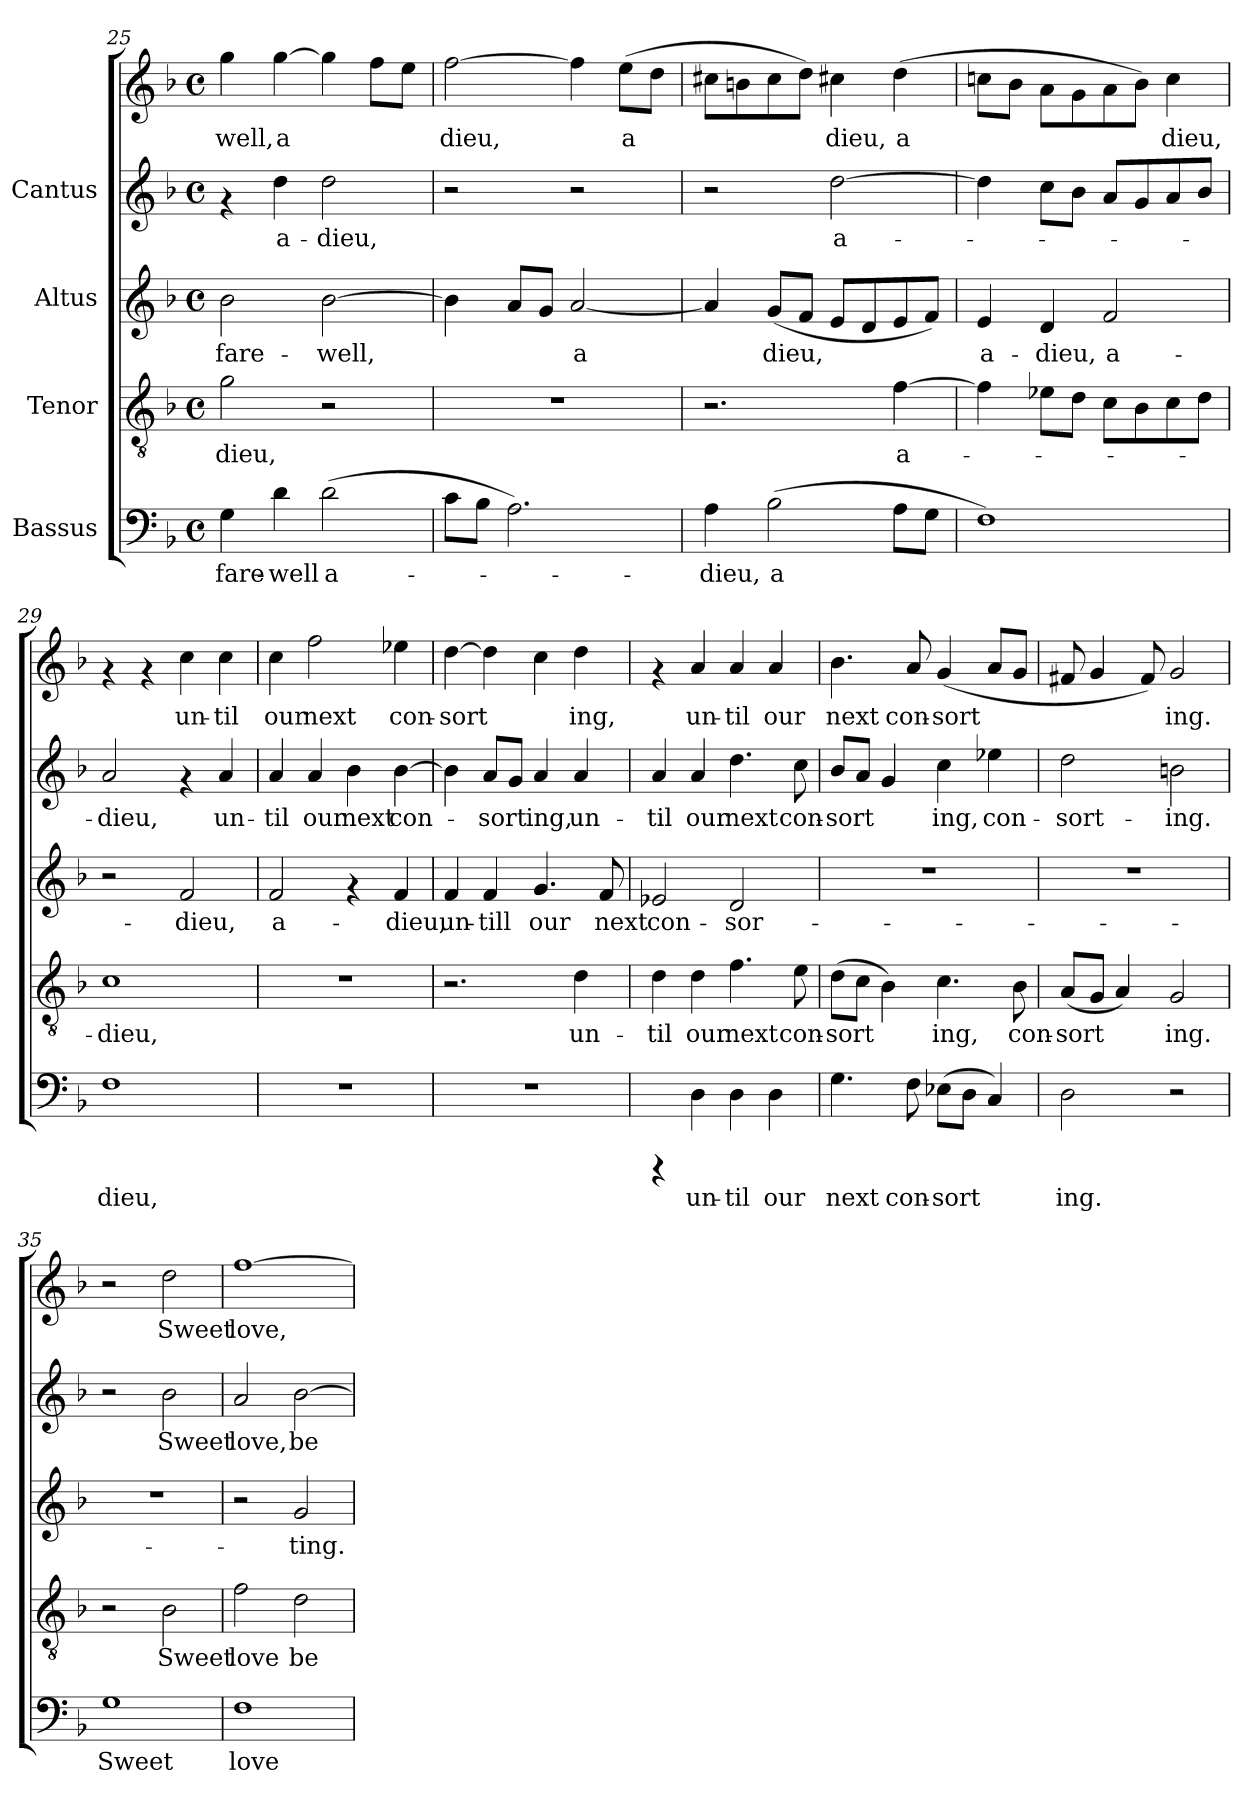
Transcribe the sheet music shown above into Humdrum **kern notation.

**kern	**text	**kern	**text	**kern	**text	**kern	**text	**kern	**text
*part4	*part4	*part3	*part3	*part2	*part2	*part1	*part1	*part1	*part1
*staff5	*staff5	*staff4	*staff4	*staff3	*staff3	*staff2	*staff2	*staff1	*staff1
*I"Bassus	*	*I"Tenor	*	*I"Altus	*	*I"Cantus	*	*	*
*clefF4	*	*clefGv2	*	*clefG2	*	*clefG2	*	*clefG2	*
*k[b-]	*	*k[b-]	*	*k[b-]	*	*k[b-]	*	*k[b-]	*
*F:	*	*F:	*	*F:	*	*F:	*	*F:	*
*M4/4	*	*M4/4	*	*M4/4	*	*M4/4	*	*M4/4	*
*met(c)	*	*met(c)	*	*met(c)	*	*met(c)	*	*met(c)	*
=25	=25	=25	=25	=25	=25	=25	=25	=25	=25
!	!LO:LY:b:cj	!	!LO:LY:b:cj	!	!LO:LY:b:cj	!	!	!	!LO:LY:b:cj
4G\	fare-	2g\	-dieu,	2b-\	fare-	4rf	.	4gg\	well,
!	!LO:LY:b:cj	!	!	!	!	!	!LO:LY:b:cj	!	!LO:LY:b:cj
4d\	-well	.	.	.	.	4dd\	-a-	[>4gg\	a-
!	!LO:LY:b:cj	!	!	!	!LO:LY:b:cj	!	!LO:LY:b:cj	!	!LO:LY:b:cj
(>2d\	a-	2r	.	[>2b-\	-well,	2dd\	-dieu,	4gg\]	--
!	!	!	!	!	!	!	!	!	!LO:LY:b:cj
.	.	.	.	.	.	.	.	8ff\L	--
!	!	!	!	!	!	!	!	!	!LO:LY:b:cj
.	.	.	.	.	.	.	.	8ee\J	--
=26	=26	=26	=26	=26	=26	=26	=26	=26	=26
!	!	!	!	!	!LO:LY:b:cj	!	!	!	!LO:LY:b:cj
8c\L	.	1r	.	4b-\]	.	2r	.	[>2ff\	dieu,
8B-\J	.	.	.	.	.	.	.	.	.
!	!	!	!	!	!LO:LY:b:cj	!	!	!	!
2.A\)	.	.	.	8a/L	.	.	.	.	.
!	!	!	!	!	!LO:LY:b:cj	!	!	!	!
.	.	.	.	8g/J	.	.	.	.	.
!	!	!	!	!	!LO:LY:b:cj	!	!	!	!LO:LY:b:cj
.	.	.	.	[<2a/	a-	2r	.	4ff\]	.
!	!	!	!	!	!	!	!	!	!LO:LY:b:cj
.	.	.	.	.	.	.	.	(>8ee\L	a-
!	!	!	!	!	!	!	!	!	!LO:LY:b:cj
.	.	.	.	.	.	.	.	8dd\J	--
=27	=27	=27	=27	=27	=27	=27	=27	=27	=27
!	!LO:LY:b:cj	!	!	!	!LO:LY:b:cj	!	!	!	!LO:LY:b:cj
4A\	-dieu,	2.r	.	4a/]	-	2r	.	8cc#X\L	-
!	!	!	!	!	!	!	!	!	!LO:LY:b:cj
.	.	.	.	.	.	.	.	8bn\	.
!	!LO:LY:b:cj	!	!	!	!LO:LY:b:cj	!	!	!	!LO:LY:b:cj
(>2B-\	a-	.	.	(<8g/L	dieu,	.	.	8cc#\	.
!	!	!	!	!	!LO:LY:b:cj	!	!	!	!LO:LY:b:cj
.	.	.	.	8f/J	.	.	.	8dd\J)	.
!	!	!	!	!	!LO:LY:b:cj	!	!LO:LY:b:cj	!	!LO:LY:b:cj
.	.	.	.	8e/L	.	[>2dd\	-a-	4cc#X\	dieu,
!	!	!	!	!	!LO:LY:b:cj	!	!	!	!
.	.	.	.	8d/	.	.	.	.	.
!	!LO:LY:b:cj	!	!LO:LY:b:cj	!	!LO:LY:b:cj	!	!	!	!LO:LY:b:cj
8A\L	--	[>4f\	a-	8e/	.	.	.	(>4dd\	a-
!	!LO:LY:b:cj	!	!	!	!LO:LY:b:cj	!	!	!	!
8G\J	--	.	.	8f/J)	.	.	.	.	.
!!LO:LB:g=z
=28	=28	=28	=28	=28	=28	=28	=28	=28	=28
!	!	!	!	!	!LO:LY:b:cj	!	!	!	!LO:LY:b:cj
1F)	.	4f\]	.	4e/	a-	4dd\]	.	8ccn\L	-
!	!	!	!	!	!	!	!	!	!LO:LY:b:cj
.	.	.	.	.	.	.	.	8b-\J	.
!	!	!	!	!	!LO:LY:b:cj	!	!	!	!LO:LY:b:cj
.	.	8e-X\L	.	4d/	-dieu,	8cc\L	.	8a\L	.
!	!	!	!	!	!	!	!	!	!LO:LY:b:cj
.	.	8d\J	.	.	.	8b-\J	.	8g\	.
!	!	!	!	!	!LO:LY:b:cj	!	!	!	!LO:LY:b:cj
.	.	8c\L	.	2f/	a-	8a/L	.	8a\	.
!	!	!	!	!	!	!	!	!	!LO:LY:b:cj
.	.	8B-\	.	.	.	8g/	.	8b-\J)	.
!	!	!	!	!	!	!	!	!	!LO:LY:b:cj
.	.	8c\	.	.	.	8a/	.	4cc\	dieu,
.	.	8d\J	.	.	.	8b-/J	.	.	.
=29	=29	=29	=29	=29	=29	=29	=29	=29	=29
!	!LO:LY:b:cj	!	!LO:LY:b:cj	!	!	!	!LO:LY:b:cj	!	!
1F	-dieu,	1c	-dieu,	2r	.	2a/	dieu,	4rf	.
.	.	.	.	.	.	.	.	4rf	.
!	!	!	!	!	!LO:LY:b:cj	!	!	!	!LO:LY:b:cj
.	.	.	.	2f/	-dieu,	4rf	.	4cc\	un-
!	!	!	!	!	!	!	!LO:LY:b:cj	!	!LO:LY:b:cj
.	.	.	.	.	.	4a/	un-	4cc\	-til
=30	=30	=30	=30	=30	=30	=30	=30	=30	=30
!	!	!	!	!	!LO:LY:b:cj	!	!LO:LY:b:cj	!	!LO:LY:b:cj
1r	.	1r	.	2f/	a-	4a/	-til	4cc\	-our
!	!	!	!	!	!	!	!LO:LY:b:cj	!	!LO:LY:b:cj
.	.	.	.	.	.	4a/	our	2ff\	next
!	!	!	!	!	!	!	!LO:LY:b:cj	!	!
.	.	.	.	4rf	.	4b-\	next	.	.
!	!	!	!	!	!LO:LY:b:cj	!	!LO:LY:b:cj	!	!LO:LY:b:cj
.	.	.	.	4f/	-dieu,	[>4b-\	con-	4ee-X\	con-
=31	=31	=31	=31	=31	=31	=31	=31	=31	=31
!	!	!	!	!	!LO:LY:b:cj	!	!LO:LY:b:cj	!	!LO:LY:b:cj
1r	.	2.r	.	4f/	un-	4b-\]	.	[>4dd\	-sort-
!	!	!	!	!	!LO:LY:b:cj	!	!LO:LY:b:cj	!	!LO:LY:b:cj
.	.	.	.	4f/	-till	8a/L	sort-	4dd\]	-
!	!	!	!	!	!	!	!LO:LY:b:cj	!	!
.	.	.	.	.	.	8g/J	-	.	.
!	!	!	!	!	!LO:LY:b:cj	!	!LO:LY:b:cj	!	!LO:LY:b:cj
.	.	.	.	4.g/	our	4a/	ing,	4cc\	.
!	!	!	!LO:LY:b:cj	!	!	!	!LO:LY:b:cj	!	!LO:LY:b:cj
.	.	4d\	un-	.	.	4a/	un-	4dd\	ing,
!	!	!	!	!	!LO:LY:b:cj	!	!	!	!
.	.	.	.	8f/	next	.	.	.	.
=32	=32	=32	=32	=32	=32	=32	=32	=32	=32
!	!	!	!LO:LY:b:cj	!	!LO:LY:b:cj	!	!LO:LY:b:cj	!	!
4rCCC	.	4d\	-til	2e-X/	con-	4a/	til	4rf	.
!	!LO:LY:b:cj	!	!LO:LY:b:cj	!	!	!	!LO:LY:b:cj	!	!LO:LY:b:cj
4D\	un-	4d\	our	.	.	4a/	our	4a/	-un-
!	!LO:LY:b:cj	!	!LO:LY:b:cj	!	!LO:LY:b:cj	!	!LO:LY:b:cj	!	!LO:LY:b:cj
4D\	-til	4.f\	next	2d/	-sor-	4.dd\	next	4a/	-til
!	!LO:LY:b:cj	!	!	!	!	!	!	!	!LO:LY:b:cj
4D\	our	.	.	.	.	.	.	4a/	our
!	!	!	!LO:LY:b:cj	!	!	!	!LO:LY:b:cj	!	!
.	.	8e\	con-	.	.	8cc\	con-	.	.
!!LO:LB:g=z
=33	=33	=33	=33	=33	=33	=33	=33	=33	=33
!	!LO:LY:b:cj	!	!LO:LY:b:cj	!	!	!	!LO:LY:b:cj	!	!LO:LY:b:cj
4.G\	next	(>8d\L	-sort-	1r	.	8b-/L	-sort-	4.b-\	-next
!	!	!	!LO:LY:b:cj	!	!	!	!LO:LY:b:cj	!	!
.	.	8c\J	-	.	.	8a/J	-	.	.
!	!	!	!LO:LY:b:cj	!	!	!	!LO:LY:b:cj	!	!
.	.	4B-\)	.	.	.	4g/	.	.	.
!	!LO:LY:b:cj	!	!	!	!	!	!	!	!LO:LY:b:cj
8F\	con-	.	.	.	.	.	.	8a/	con-
!	!LO:LY:b:cj	!	!LO:LY:b:cj	!	!	!	!LO:LY:b:cj	!	!LO:LY:b:cj
(>8E-X\L	-sort-	4.c\	ing,	.	.	4cc\	ing,	(<4g/	-sort-
!	!LO:LY:b:cj	!	!	!	!	!	!	!	!
8D\J	--	.	.	.	.	.	.	.	.
!	!LO:LY:b:cj	!	!	!	!	!	!LO:LY:b:cj	!	!LO:LY:b:cj
4C/)	--	.	.	.	.	4ee-X\	con-	8a/L	--
!	!	!	!LO:LY:b:cj	!	!	!	!	!	!LO:LY:b:cj
.	.	8B-\	con-	.	.	.	.	8g/J	--
=34	=34	=34	=34	=34	=34	=34	=34	=34	=34
!	!LO:LY:b:cj	!	!LO:LY:b:cj	!	!	!	!LO:LY:b:cj	!	!LO:LY:b:cj
2D\	-ing.	(<8A/L	-sort-	1r	.	2dd\	sort-	8f#X/	-
!	!	!	!LO:LY:b:cj	!	!	!	!	!	!LO:LY:b:cj
.	.	8G/J	-	.	.	.	.	4g/	.
!	!	!	!LO:LY:b:cj	!	!	!	!	!	!
.	.	4A/)	.	.	.	.	.	.	.
!	!	!	!	!	!	!	!	!	!LO:LY:b:cj
.	.	.	.	.	.	.	.	8f#/)	.
!	!	!	!LO:LY:b:cj	!	!	!	!LO:LY:b:cj	!	!LO:LY:b:cj
2r	.	2G/	ing.	.	.	2bn\	-ing.	2g/	ing.
=35	=35	=35	=35	=35	=35	=35	=35	=35	=35
!	!LO:LY:b:cj	!	!	!	!	!	!	!	!
1G	Sweet	2r	.	1r	.	2r	.	2r	.
!	!	!	!LO:LY:b:cj	!	!	!	!LO:LY:b:cj	!	!LO:LY:b:cj
.	.	2B-\	Sweet	.	.	2b-\	Sweet	2dd\	Sweet
=36	=36	=36	=36	=36	=36	=36	=36	=36	=36
!	!LO:LY:b:cj	!	!LO:LY:b:cj	!	!	!	!LO:LY:b:cj	!	!LO:LY:b:cj
1F	love	2f\	love	2r	.	2a/	love,	[>1ff	love,
!	!	!	!LO:LY:b:cj	!	!LO:LY:b:cj	!	!LO:LY:b:cj	!	!
.	.	2d\	be	2g/	-ting.	[>2b-\	be	.	.
=	=	=	=	=	=	=	=	=	=
*-	*-	*-	*-	*-	*-	*-	*-	*-	*-
